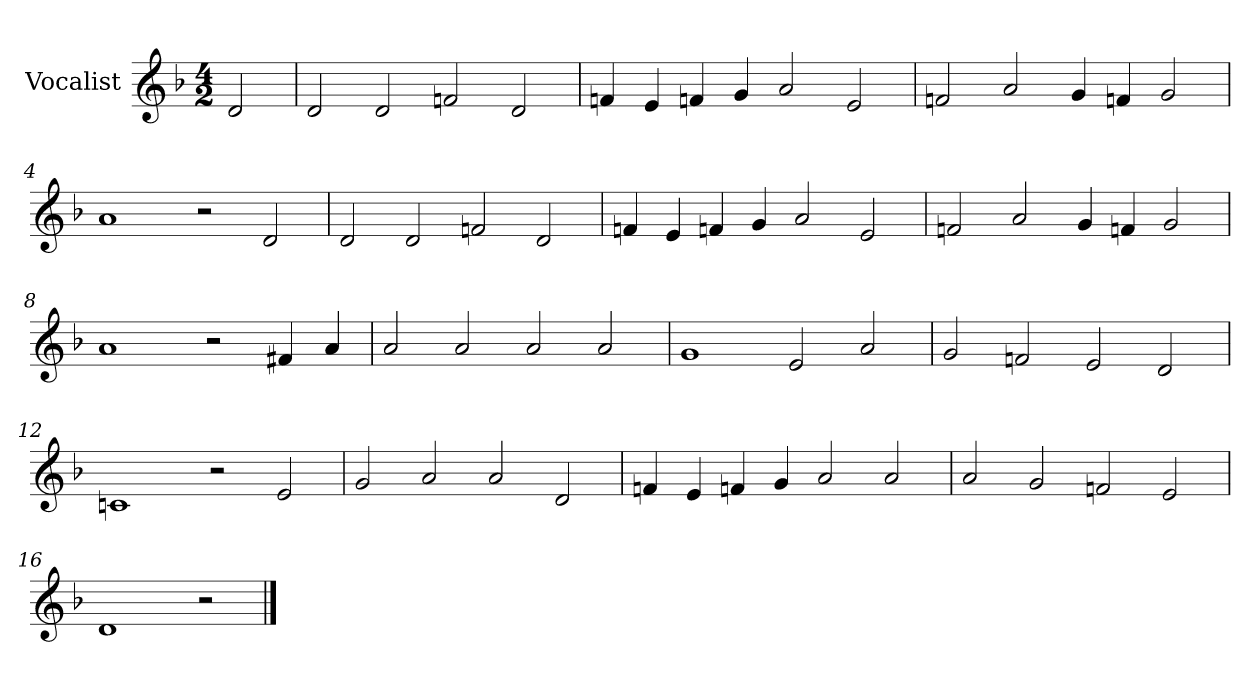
**kern
*part1
*staff1
*I"Vocalist
*k[b-]
*d:
*M4/2
=
2d
=1
2d
2d
2fn
2d
=2
4fn
4e
4fn
4g
2a
2e
=3
2fn
2a
4g
4fn
2g
=4
1a
2r
2d
=5
2d
2d
2fn
2d
=6
4fn
4e
4fn
4g
2a
2e
=7
2fn
2a
4g
4fn
2g
=8
1a
2r
4f#X
4a
=9
2a
2a
2a
2a
=10
1g
2e
2a
=11
2g
2fn
2e
2d
=12
1cn
2r
2e
=13
2g
2a
2a
2d
=14
4fn
4e
4fn
4g
2a
2a
=15
2a
2g
2fn
2e
=16
1d
2r
==
*-
